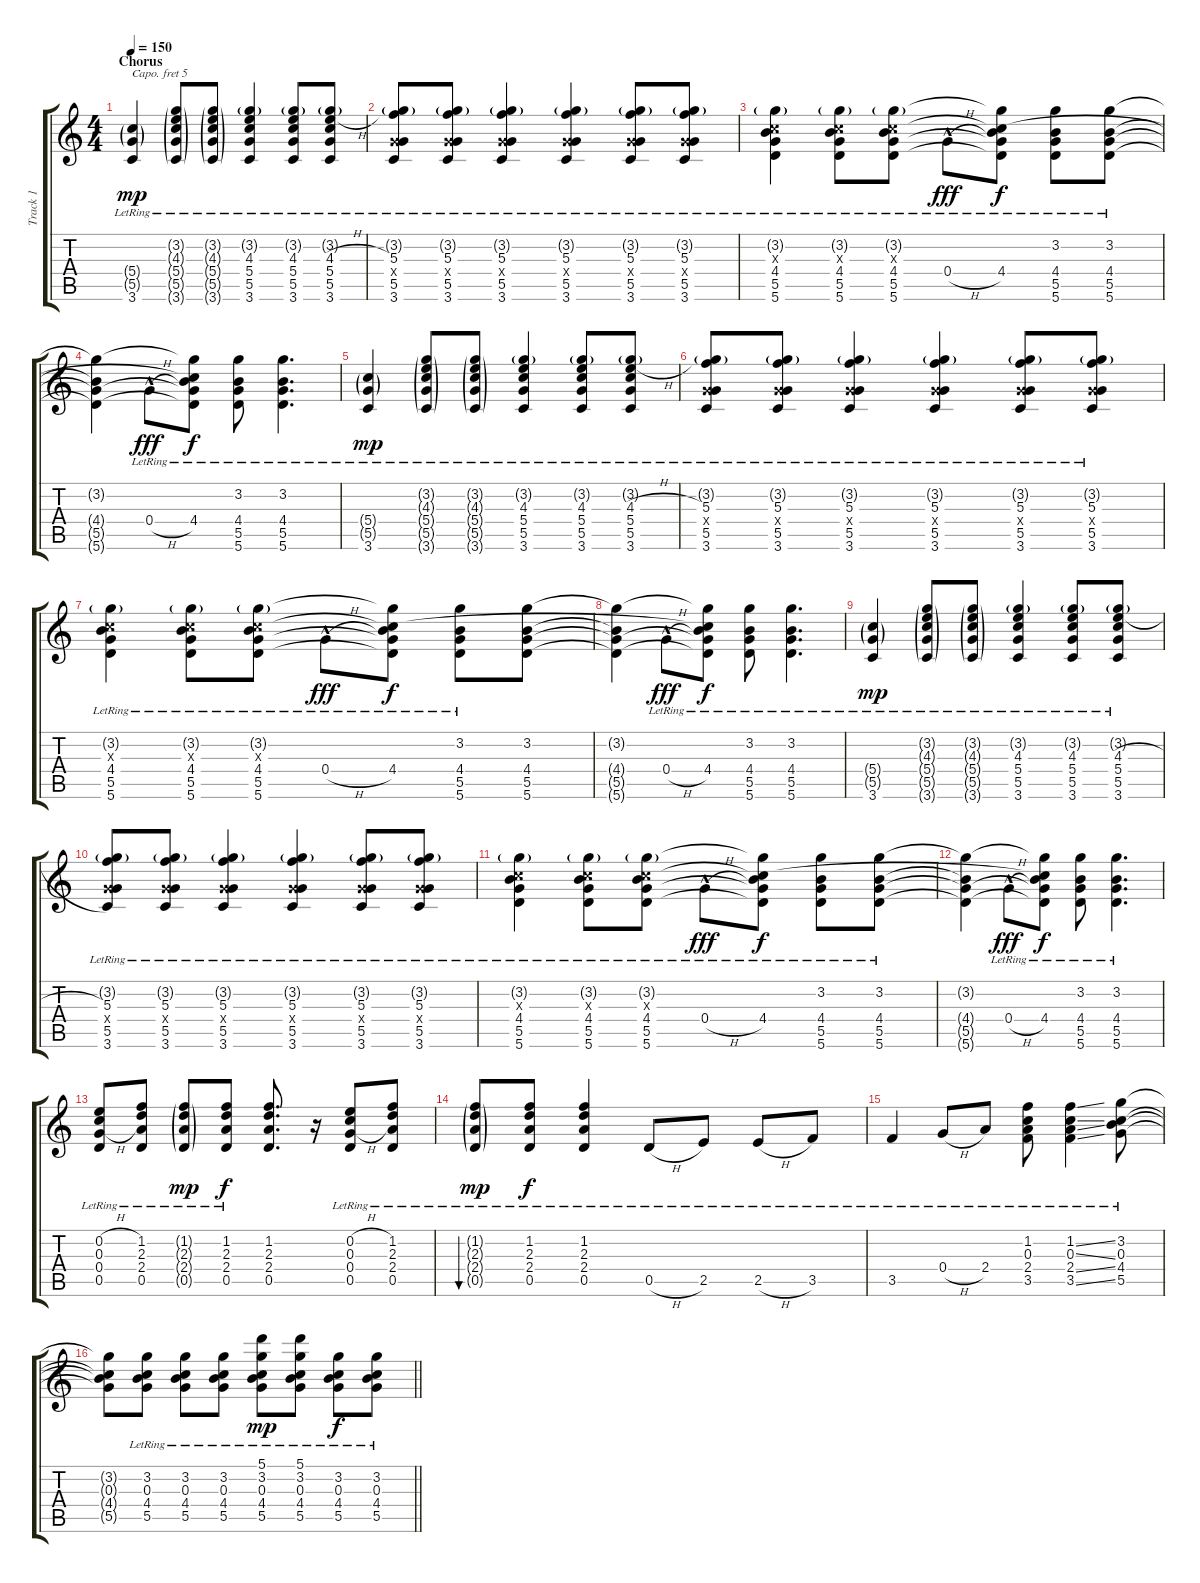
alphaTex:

\track ("Track 1" "Track 1") {instrument acousticguitarnylon}
\staff {score tabs}
\capo 5
\tuning (E4 B3 G3 D3 A2 E2) {hide}
\ts (4 4)
\section ("" "Chorus")
\tempo 150
\clef g2
\ks c
(5.4{g lr} 5.5{g lr} 3.6{lr}).4{dy mp} (3.2{g lr} 4.3{g lr} 5.4{g lr} 5.5{g lr} 3.6{g lr}).8 (3.2{g lr} 4.3{g lr} 5.4{g lr} 5.5{g lr} 3.6{g lr}).8 (3.2{g lr} 4.3{lr} 5.4{lr} 5.5{lr} 3.6{lr}).4 (3.2{g lr} 4.3{lr} 5.4{lr} 5.5{lr} 3.6{lr}).8 (3.2{g lr} 4.3{h lr} 5.4{lr} 5.5{lr} 3.6{lr}).8 |
(3.2{g lr} 5.3{lr} 0.4{x} 5.5{lr} 3.6{lr}).8 (3.2{g lr} 5.3{lr} 0.4{x} 5.5{lr} 3.6{lr}).8 (3.2{g lr} 5.3{lr} 0.4{x} 5.5{lr} 3.6{lr}).4 (3.2{g lr} 5.3{lr} 0.4{x} 5.5{lr} 3.6{lr}).4 (3.2{g lr} 5.3{lr} 0.4{x} 5.5{lr} 3.6{lr}).8 (3.2{g lr} 5.3{lr} 0.4{x} 5.5{lr} 3.6{lr}).8 |
(3.2{g lr} 0.3{x} 4.4{lr} 5.5{lr} 5.6{lr}).4 (3.2{g lr} 0.3{x} 4.4{lr} 5.5{lr} 5.6{lr}).8 (3.2{g lr} 0.3{x} 4.4{lr} 5.5{lr} 5.6{lr}).8 0.4{h hac lr}.8{dy fff} (3.2{t} 0.3{t} 4.4{lr} 5.5{t} 5.6{t}).8{dy f} (3.2{lr} 4.4{lr} 5.5{lr} 5.6{lr}).8 (3.2{lr} 4.4{lr} 5.5{lr} 5.6{lr}).8 |
(3.2{t} 4.4{t} 5.5{t} 5.6{t}).4 0.4{h hac lr}.8{dy fff} (3.2{t} 0.3{t} 4.4{lr} 5.5{t} 5.6{t}).8{dy f} (3.2{lr} 4.4{lr} 5.5{lr} 5.6{lr}).8 (3.2{lr} 4.4{lr} 5.5{lr} 5.6{lr}).4{d} |
(5.4{g lr} 5.5{g lr} 3.6{lr}).4{dy mp} (3.2{g lr} 4.3{g lr} 5.4{g lr} 5.5{g lr} 3.6{g lr}).8 (3.2{g lr} 4.3{g lr} 5.4{g lr} 5.5{g lr} 3.6{g lr}).8 (3.2{g lr} 4.3{lr} 5.4{lr} 5.5{lr} 3.6{lr}).4 (3.2{g lr} 4.3{lr} 5.4{lr} 5.5{lr} 3.6{lr}).8 (3.2{g lr} 4.3{h lr} 5.4{lr} 5.5{lr} 3.6{lr}).8 |
(3.2{g lr} 5.3{lr} 0.4{x} 5.5{lr} 3.6{lr}).8 (3.2{g lr} 5.3{lr} 0.4{x} 5.5{lr} 3.6{lr}).8 (3.2{g lr} 5.3{lr} 0.4{x} 5.5{lr} 3.6{lr}).4 (3.2{g lr} 5.3{lr} 0.4{x} 5.5{lr} 3.6{lr}).4 (3.2{g lr} 5.3{lr} 0.4{x} 5.5{lr} 3.6{lr}).8 (3.2{g lr} 5.3{lr} 0.4{x} 5.5{lr} 3.6{lr}).8 |
(3.2{g lr} 0.3{x} 4.4{lr} 5.5{lr} 5.6{lr}).4 (3.2{g lr} 0.3{x} 4.4{lr} 5.5{lr} 5.6{lr}).8 (3.2{g lr} 0.3{x} 4.4{lr} 5.5{lr} 5.6{lr}).8 0.4{h hac lr}.8{dy fff} (3.2{t} 0.3{t} 4.4{lr} 5.5{t} 5.6{t}).8{dy f} (3.2{lr} 4.4{lr} 5.5{lr} 5.6{lr}).8 (3.2 4.4 5.5 5.6).8 |
(3.2{t} 4.4{t} 5.5{t} 5.6{t}).4 0.4{h hac lr}.8{dy fff} (3.2{t} 0.3{t} 4.4{lr} 5.5{t} 5.6{t}).8{dy f} (3.2{lr} 4.4{lr} 5.5{lr} 5.6{lr}).8 (3.2{lr} 4.4{lr} 5.5{lr} 5.6{lr}).4{d} |
(5.4{g lr} 5.5{g lr} 3.6{lr}).4{dy mp} (3.2{g lr} 4.3{g lr} 5.4{g lr} 5.5{g lr} 3.6{g lr}).8 (3.2{g lr} 4.3{g lr} 5.4{g lr} 5.5{g lr} 3.6{g lr}).8 (3.2{g lr} 4.3{lr} 5.4{lr} 5.5{lr} 3.6{lr}).4 (3.2{g lr} 4.3{lr} 5.4{lr} 5.5{lr} 3.6{lr}).8 (3.2{g lr} 4.3{h lr} 5.4{lr} 5.5{lr} 3.6{lr}).8 |
(3.2{g lr} 5.3{lr} 0.4{x} 5.5{lr} 3.6{lr}).8 (3.2{g lr} 5.3{lr} 0.4{x} 5.5{lr} 3.6{lr}).8 (3.2{g lr} 5.3{lr} 0.4{x} 5.5{lr} 3.6{lr}).4 (3.2{g lr} 5.3{lr} 0.4{x} 5.5{lr} 3.6{lr}).4 (3.2{g lr} 5.3{lr} 0.4{x} 5.5{lr} 3.6{lr}).8 (3.2{g lr} 5.3{lr} 0.4{x} 5.5{lr} 3.6{lr}).8 |
(3.2{g lr} 0.3{x} 4.4{lr} 5.5{lr} 5.6{lr}).4 (3.2{g lr} 0.3{x} 4.4{lr} 5.5{lr} 5.6{lr}).8 (3.2{g lr} 0.3{x} 4.4{lr} 5.5{lr} 5.6{lr}).8 0.4{h hac lr}.8{dy fff} (3.2{t} 0.3{t} 4.4{lr} 5.5{t} 5.6{t}).8{dy f} (3.2{lr} 4.4{lr} 5.5{lr} 5.6{lr}).8 (3.2{lr} 4.4{lr} 5.5{lr} 5.6{lr}).8 |
(3.2{t} 4.4{t} 5.5{t} 5.6{t}).4 0.4{h hac lr}.8{dy fff} (3.2{t} 0.3{t} 4.4{lr} 5.5{t} 5.6{t}).8{dy f} (3.2{lr} 4.4{lr} 5.5{lr} 5.6{lr}).8 (3.2{lr} 4.4{lr} 5.5{lr} 5.6{lr}).4{d} |
(0.2{h lr} 0.3{h lr} 0.4{h lr} 0.5{lr}).8 (1.2{lr} 2.3{lr} 2.4{lr} 0.5{lr}).8 (1.2{g lr} 2.3{g lr} 2.4{g lr} 0.5{g lr}).8{dy mp} (1.2{lr} 2.3{lr} 2.4{lr} 0.5{lr}).8{dy f} (1.2 2.3 2.4 0.5).8{d} r.16 (0.2{h lr} 0.3{h lr} 0.4{h lr} 0.5{lr}).8 (1.2{lr} 2.3{lr} 2.4{lr} 0.5{lr}).8 |
(1.2{g lr} 2.3{g lr} 2.4{g lr} 0.5{g lr}).8{bu 60 dy mp} (1.2{lr} 2.3{lr} 2.4{lr} 0.5{lr}).8{dy f} (1.2{lr} 2.3{lr} 2.4{lr} 0.5{lr}).4 0.5{h lr}.8 2.5{lr}.8 2.5{h lr}.8 3.5{lr}.8 |
3.5{lr}.4 0.4{h lr}.8 2.4{lr}.8 (1.2{lr} 0.3{lr} 2.4{lr} 3.5{lr}).8 (1.2{ss lr} 0.3{ss lr} 2.4{ss lr} 3.5{ss lr}).4 (3.2{lr} 0.3{lr} 4.4{lr} 5.5{lr}).8 |
\barLineRight lightlight
(3.2{t} 0.3{t} 4.4{t} 5.5{t}).8 (3.2{lr} 0.3{lr} 4.4{lr} 5.5{lr}).8 (3.2{lr} 0.3{lr} 4.4{lr} 5.5{lr}).8 (3.2{lr} 0.3{lr} 4.4{lr} 5.5{lr}).8 (5.1 3.2{lr} 0.3{lr} 4.4{lr} 5.5{lr}).8{dy mp} (5.1 3.2{lr} 0.3{lr} 4.4{lr} 5.5{lr}).8 (3.2{lr} 0.3{lr} 4.4{lr} 5.5{lr}).8{dy f} (3.2{lr} 0.3{lr} 4.4{lr} 5.5{lr}).8
